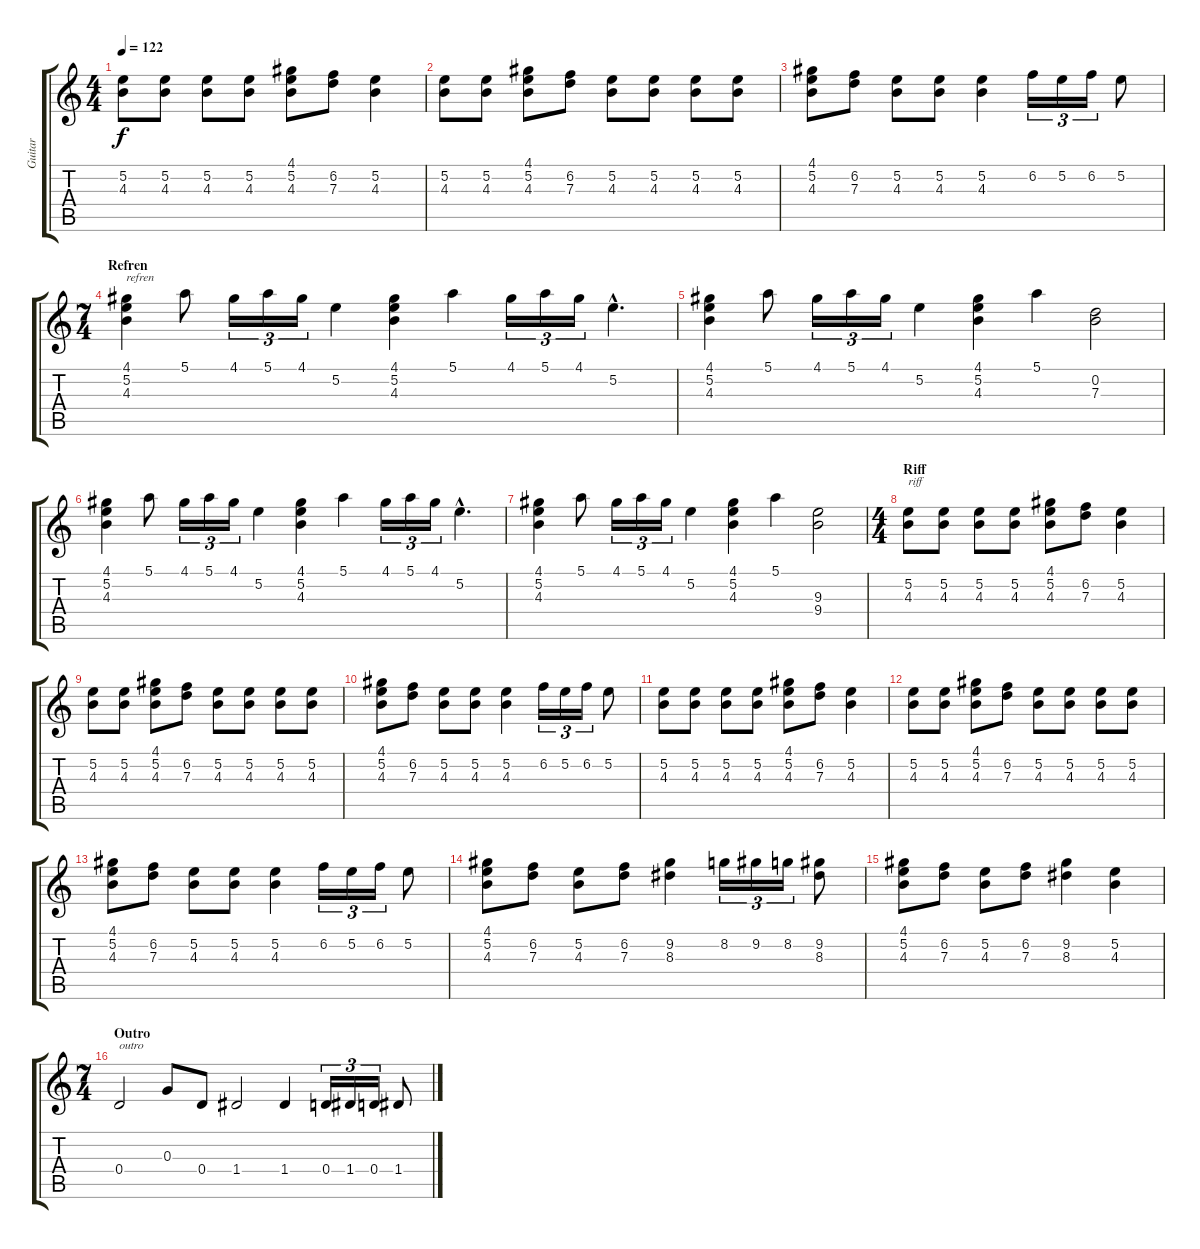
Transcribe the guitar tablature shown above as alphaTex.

\track ("Guitar" "Guitar") {instrument distortionguitar}
\staff {score tabs}
\tuning (E4 B3 G3 D3 A2 E2) {hide}
\ts (4 4)
\tempo 122
\clef g2
\ks c
(5.2 4.3).8{dy f} (5.2 4.3).8 (5.2 4.3).8 (5.2 4.3).8 (4.1 5.2 4.3).8 (6.2 7.3).8 (5.2 4.3).4 |
(5.2 4.3).8 (5.2 4.3).8 (4.1 5.2 4.3).8 (6.2 7.3).8 (5.2 4.3).8 (5.2 4.3).8 (5.2 4.3).8 (5.2 4.3).8 |
(4.1 5.2 4.3).8 (6.2 7.3).8 (5.2 4.3).8 (5.2 4.3).8 (5.2 4.3).4 6.2.16{tu (3 2)} 5.2.16{tu (3 2)} 6.2.16{tu (3 2)} 5.2.8 |
\ts (7 4)
\section ("" "Refren")
(4.1 5.2 4.3).4{txt "refren"} 5.1.8 4.1.16{tu (3 2)} 5.1.16{tu (3 2)} 4.1.16{tu (3 2)} 5.2.4 (4.1 5.2 4.3).4 5.1.4 4.1.16{tu (3 2)} 5.1.16{tu (3 2)} 4.1.16{tu (3 2)} 5.2{hac}.4{d} |
(4.1 5.2 4.3).4 5.1.8 4.1.16{tu (3 2)} 5.1.16{tu (3 2)} 4.1.16{tu (3 2)} 5.2.4 (4.1 5.2 4.3).4 5.1.4 (0.2 7.3).2 |
(4.1 5.2 4.3).4 5.1.8 4.1.16{tu (3 2)} 5.1.16{tu (3 2)} 4.1.16{tu (3 2)} 5.2.4 (4.1 5.2 4.3).4 5.1.4 4.1.16{tu (3 2)} 5.1.16{tu (3 2)} 4.1.16{tu (3 2)} 5.2{hac}.4{d} |
(4.1 5.2 4.3).4 5.1.8 4.1.16{tu (3 2)} 5.1.16{tu (3 2)} 4.1.16{tu (3 2)} 5.2.4 (4.1 5.2 4.3).4 5.1.4 (9.3 9.4).2 |
\ts (4 4)
\section ("" "Riff")
(5.2 4.3).8{txt "riff"} (5.2 4.3).8 (5.2 4.3).8 (5.2 4.3).8 (4.1 5.2 4.3).8 (6.2 7.3).8 (5.2 4.3).4 |
(5.2 4.3).8 (5.2 4.3).8 (4.1 5.2 4.3).8 (6.2 7.3).8 (5.2 4.3).8 (5.2 4.3).8 (5.2 4.3).8 (5.2 4.3).8 |
(4.1 5.2 4.3).8 (6.2 7.3).8 (5.2 4.3).8 (5.2 4.3).8 (5.2 4.3).4 6.2.16{tu (3 2)} 5.2.16{tu (3 2)} 6.2.16{tu (3 2)} 5.2.8 |
(5.2 4.3).8 (5.2 4.3).8 (5.2 4.3).8 (5.2 4.3).8 (4.1 5.2 4.3).8 (6.2 7.3).8 (5.2 4.3).4 |
(5.2 4.3).8 (5.2 4.3).8 (4.1 5.2 4.3).8 (6.2 7.3).8 (5.2 4.3).8 (5.2 4.3).8 (5.2 4.3).8 (5.2 4.3).8 |
(4.1 5.2 4.3).8 (6.2 7.3).8 (5.2 4.3).8 (5.2 4.3).8 (5.2 4.3).4 6.2.16{tu (3 2)} 5.2.16{tu (3 2)} 6.2.16{tu (3 2)} 5.2.8 |
(4.1 5.2 4.3).8 (6.2 7.3).8 (5.2 4.3).8 (6.2 7.3).8 (9.2 8.3).4 8.2.16{tu (3 2)} 9.2.16{tu (3 2)} 8.2.16{tu (3 2)} (9.2 8.3).8 |
(4.1 5.2 4.3).8 (6.2 7.3).8 (5.2 4.3).8 (6.2 7.3).8 (9.2 8.3).4 (5.2 4.3).4 |
\ts (7 4)
\section ("" "Outro")
0.4.2{txt "outro"} 0.3.8 0.4.8 1.4.2 1.4.4 0.4.16{tu (3 2)} 1.4.16{tu (3 2)} 0.4.16{tu (3 2)} 1.4.8
